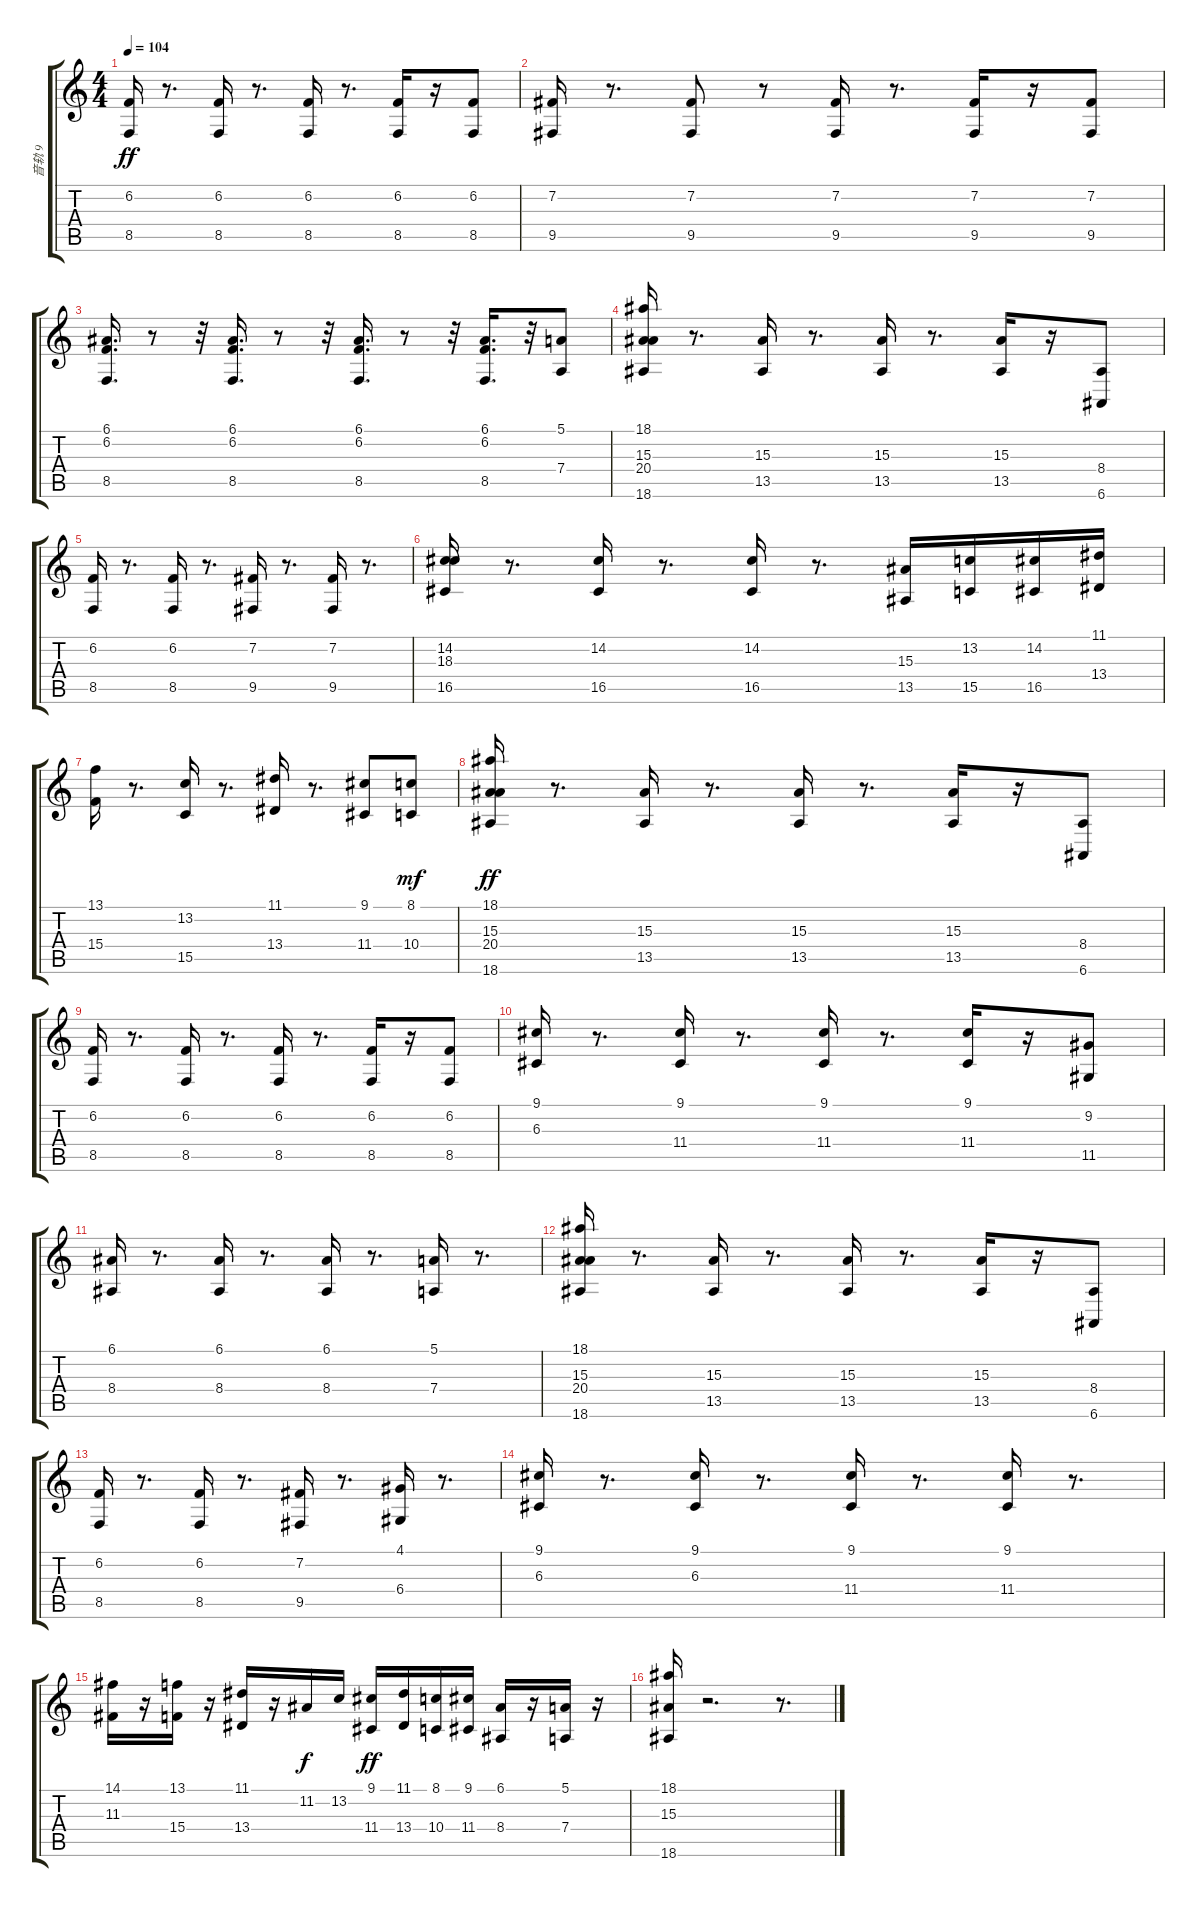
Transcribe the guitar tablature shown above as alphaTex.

\track ("音轨 9" "音轨 9") {instrument orchestrahit}
\staff {score tabs}
\tuning (E4 B3 G3 D3 A2 E2) {hide}
\ts (4 4)
\tempo 104
\clef g2
\ks c
(6.2 8.5).16{dy ff} r.8{d} (6.2 8.5).16 r.8{d} (6.2 8.5).16 r.8{d} (6.2 8.5).16 r.16 (6.2 8.5).8 |
(7.2 9.5).16 r.8{d} (7.2 9.5).8 r.8 (7.2 9.5).16 r.8{d} (7.2 9.5).16 r.16 (7.2 9.5).8 |
(6.1 6.2 8.5).16{d} r.8 r.32 (6.1 6.2 8.5).16{d} r.8 r.32 (6.1 6.2 8.5).16{d} r.8 r.32 (6.1 6.2 8.5).16{d} r.32 (5.1 7.4).8 |
(18.1 15.3 20.4 18.6).16 r.8{d} (15.3 13.5).16 r.8{d} (15.3 13.5).16 r.8{d} (15.3 13.5).16 r.16 (8.4 6.6).8 |
(6.2 8.5).16 r.8{d} (6.2 8.5).16 r.8{d} (7.2 9.5).16 r.8{d} (7.2 9.5).16 r.8{d} |
(14.2 18.3 16.5).16 r.8{d} (14.2 16.5).16 r.8{d} (14.2 16.5).16 r.8{d} (15.3 13.5).16 (13.2 15.5).16 (14.2 16.5).16 (11.1 13.4).16 |
(13.1 15.4).16 r.8{d} (13.2 15.5).16 r.8{d} (11.1 13.4).16 r.8{d} (9.1 11.4).8 (8.1 10.4).8{dy mf} |
(18.1 15.3 20.4 18.6).16{dy ff} r.8{d} (15.3 13.5).16 r.8{d} (15.3 13.5).16 r.8{d} (15.3 13.5).16 r.16 (8.4 6.6).8 |
(6.2 8.5).16 r.8{d} (6.2 8.5).16 r.8{d} (6.2 8.5).16 r.8{d} (6.2 8.5).16 r.16 (6.2 8.5).8 |
(9.1 6.3).16 r.8{d} (9.1 11.4).16 r.8{d} (9.1 11.4).16 r.8{d} (9.1 11.4).16 r.16 (9.2 11.5).8 |
(6.1 8.4).16 r.8{d} (6.1 8.4).16 r.8{d} (6.1 8.4).16 r.8{d} (5.1 7.4).16 r.8{d} |
(18.1 15.3 20.4 18.6).16 r.8{d} (15.3 13.5).16 r.8{d} (15.3 13.5).16 r.8{d} (15.3 13.5).16 r.16 (8.4 6.6).8 |
(6.2 8.5).16 r.8{d} (6.2 8.5).16 r.8{d} (7.2 9.5).16 r.8{d} (4.1 6.4).16 r.8{d} |
(9.1 6.3).16 r.8{d} (9.1 6.3).16 r.8{d} (9.1 11.4).16 r.8{d} (9.1 11.4).16 r.8{d} |
(14.1 11.3).16 r.16 (13.1 15.4).16 r.16 (11.1 13.4).16 r.16 11.2.16{dy f} 13.2.16 (9.1 11.4).16{dy ff} (11.1 13.4).16 (8.1 10.4).16 (9.1 11.4).16 (6.1 8.4).16 r.16 (5.1 7.4).16 r.16 |
(18.1 15.3 18.6).16 r.2{d} r.8{d}
